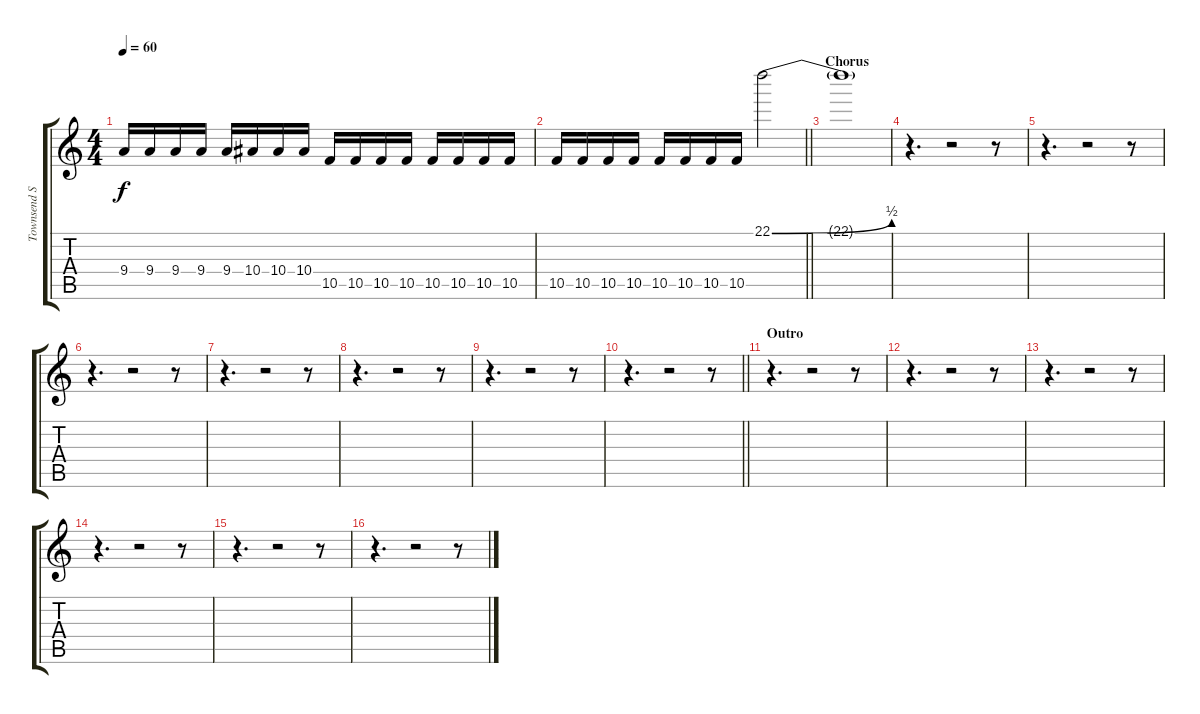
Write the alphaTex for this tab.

\track ("Townsend Solo" "Townsend S") {instrument distortionguitar}
\staff {score tabs}
\tuning (E4 C4 G3 C3 G2 C2) {hide}
\ts (4 4)
\tempo 60
\clef g2
\ks c
9.4.16{dy f} 9.4.16 9.4.16 9.4.16 9.4.16 10.4.16 10.4.16 10.4.16 10.5.16 10.5.16 10.5.16 10.5.16 10.5.16 10.5.16 10.5.16 10.5.16 |
\barLineRight lightlight
10.5.16 10.5.16 10.5.16 10.5.16 10.5.16 10.5.16 10.5.16 10.5.16 22.1{be (bend 0 0 60 2)}.2 |
\section ("" "Chorus")
22.1{t}.1 |
r.4{d} r.2 r.8 |
r.4{d} r.2 r.8 |
r.4{d} r.2 r.8 |
r.4{d} r.2 r.8 |
r.4{d} r.2 r.8 |
r.4{d} r.2 r.8 |
\barLineRight lightlight
r.4{d} r.2 r.8 |
\section ("" "Outro")
r.4{d} r.2 r.8 |
r.4{d} r.2 r.8 |
r.4{d} r.2 r.8 |
r.4{d} r.2 r.8 |
r.4{d} r.2 r.8 |
r.4{d} r.2 r.8
